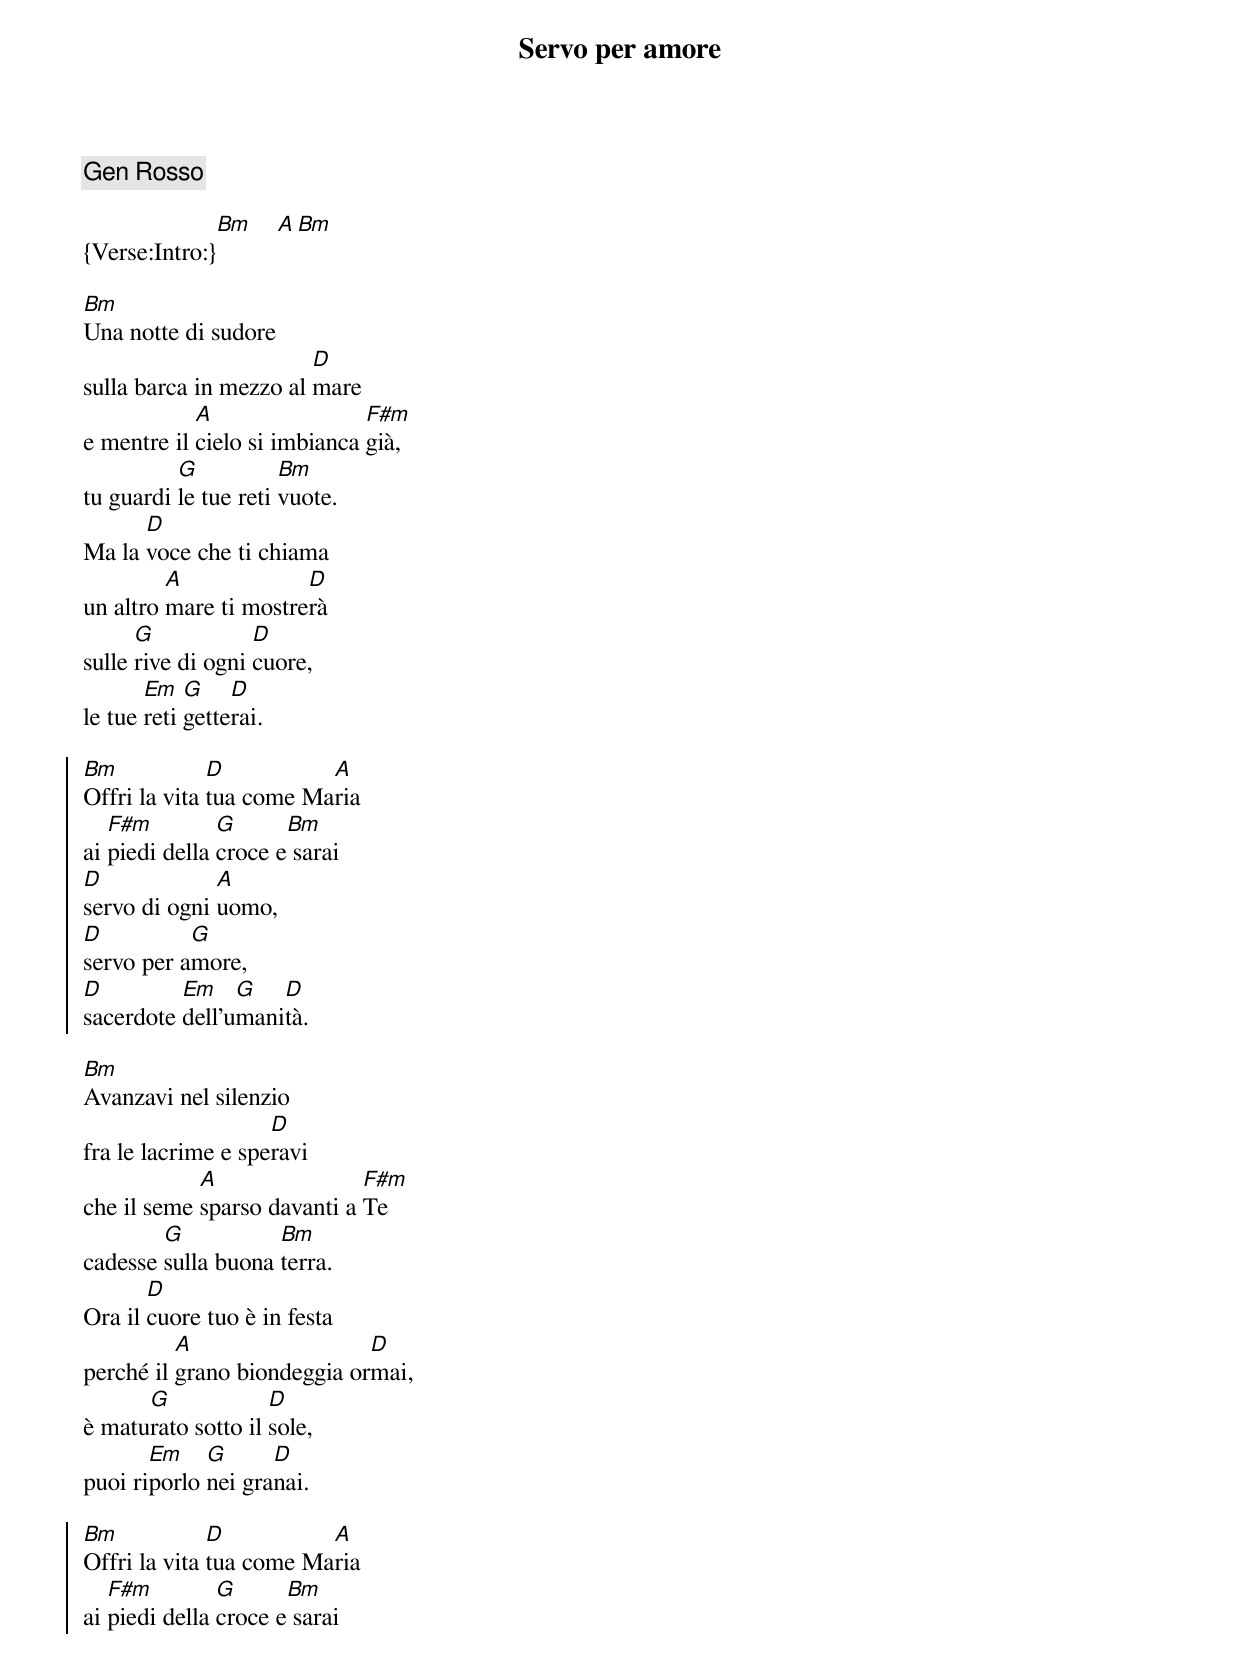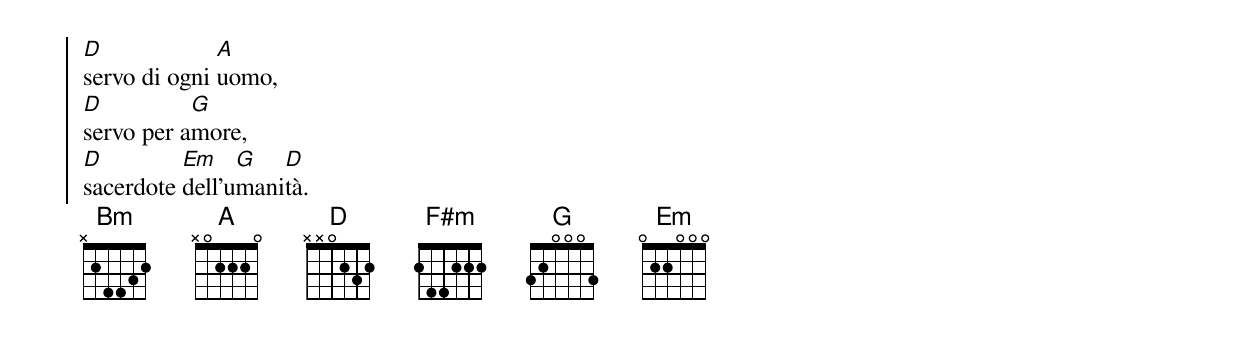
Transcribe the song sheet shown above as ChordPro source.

{title:Servo per amore}
{comment:Gen Rosso}

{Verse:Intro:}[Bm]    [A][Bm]

[Bm]Una notte di sudore
sulla barca in mezzo al [D]mare
e mentre il [A]cielo si imbianca [F#m]già,
tu guardi [G]le tue reti [Bm]vuote.
Ma la [D]voce che ti chiama
un altro [A]mare ti mostre[D]rà
sulle [G]rive di ogni [D]cuore,
le tue [Em]reti [G]gette[D]rai.

{soc}
[Bm]Offri la vita [D]tua come Ma[A]ria
ai [F#m]piedi della [G]croce e[Bm] sarai
[D]servo di ogni [A]uomo,
[D]servo per a[G]more,
[D]sacerdote [Em]dell'u[G]mani[D]tà.
{eoc}

[Bm]Avanzavi nel silenzio
fra le lacrime e spe[D]ravi
che il seme [A]sparso davanti a [F#m]Te
cadesse [G]sulla buona [Bm]terra.
Ora il [D]cuore tuo è in festa
perché il [A]grano biondeggia or[D]mai,
è matu[G]rato sotto il [D]sole,
puoi ri[Em]porlo [G]nei gra[D]nai.

{soc}
[Bm]Offri la vita [D]tua come Ma[A]ria
ai [F#m]piedi della [G]croce e[Bm] sarai
[D]servo di ogni [A]uomo,
[D]servo per a[G]more,
[D]sacerdote [Em]dell'u[G]mani[D]tà.
{eoc}
